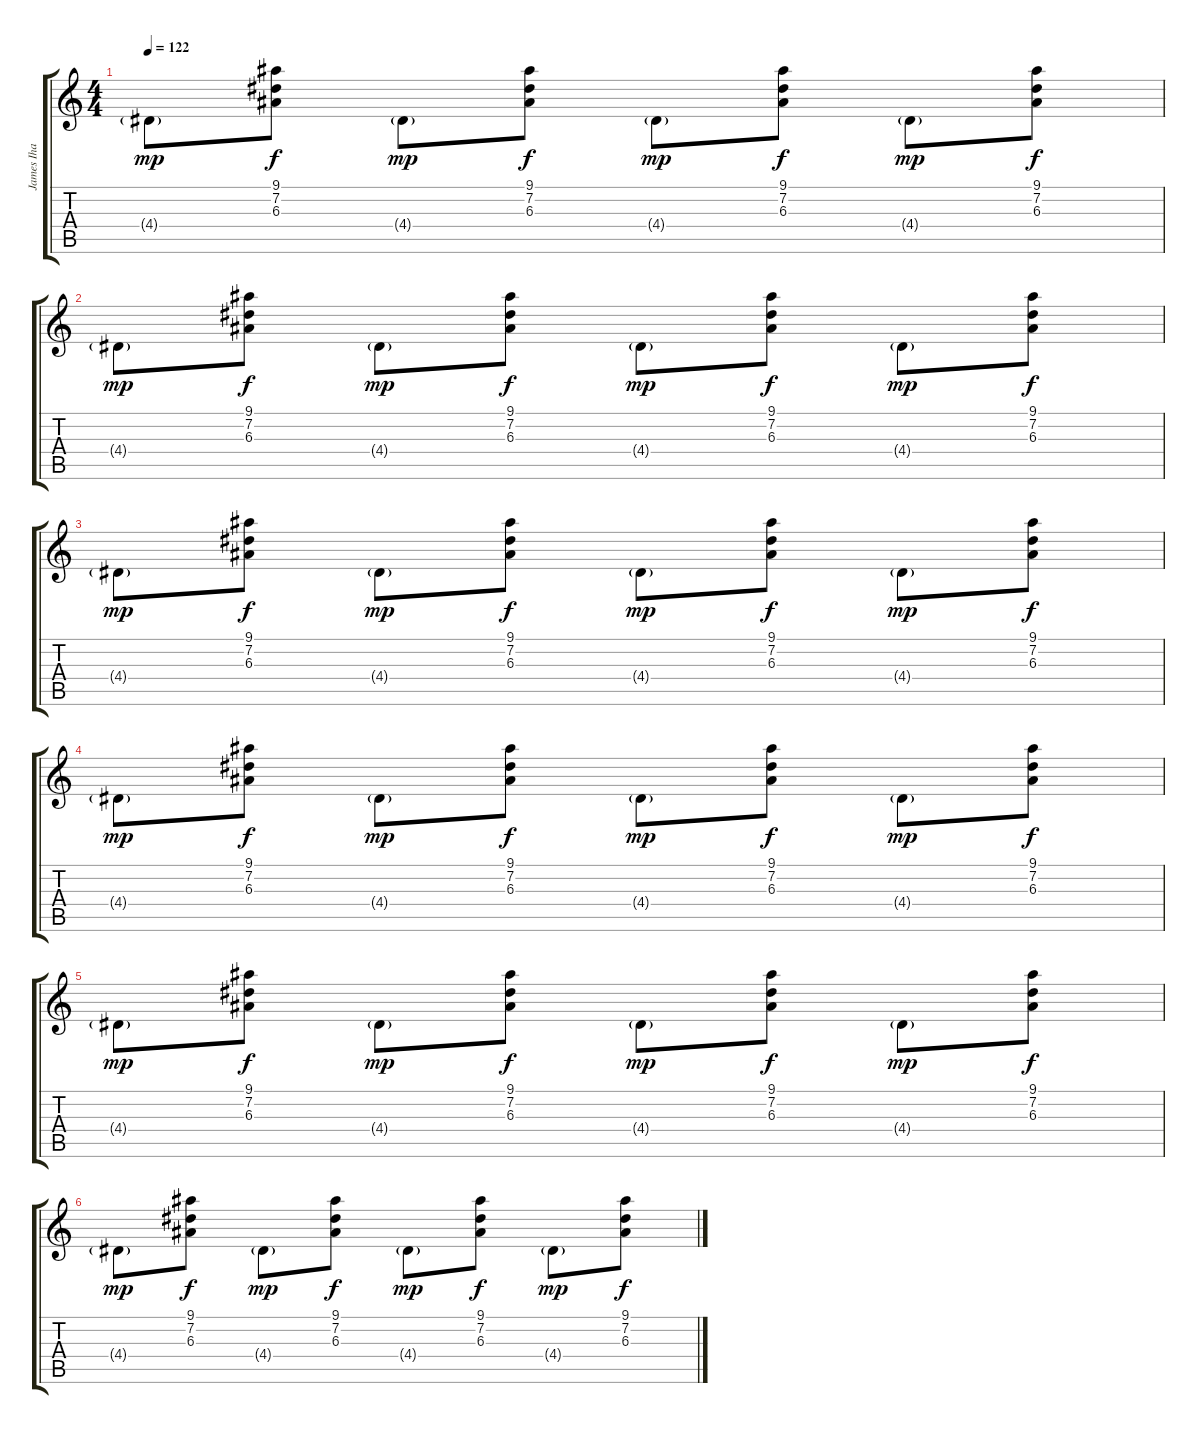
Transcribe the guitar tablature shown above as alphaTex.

\track ("James Iha" "James Iha") {instrument acousticguitarnylon}
\staff {score tabs}
\tuning (Db4 Ab3 E3 B2 Gb2 Db2) {hide}
\ts (4 4)
\tempo 122
\clef g2
\ks c
4.4{g}.8{dy mp} (9.1 7.2 6.3).8{dy f} 4.4{g}.8{dy mp} (9.1 7.2 6.3).8{dy f} 4.4{g}.8{dy mp} (9.1 7.2 6.3).8{dy f} 4.4{g}.8{dy mp} (9.1 7.2 6.3).8{dy f} |
4.4{g}.8{dy mp} (9.1 7.2 6.3).8{dy f} 4.4{g}.8{dy mp} (9.1 7.2 6.3).8{dy f} 4.4{g}.8{dy mp} (9.1 7.2 6.3).8{dy f} 4.4{g}.8{dy mp} (9.1 7.2 6.3).8{dy f} |
4.4{g}.8{dy mp volume 2} (9.1 7.2 6.3).8{dy f} 4.4{g}.8{dy mp} (9.1 7.2 6.3).8{dy f} 4.4{g}.8{dy mp} (9.1 7.2 6.3).8{dy f} 4.4{g}.8{dy mp} (9.1 7.2 6.3).8{dy f} |
4.4{g}.8{dy mp} (9.1 7.2 6.3).8{dy f} 4.4{g}.8{dy mp} (9.1 7.2 6.3).8{dy f} 4.4{g}.8{dy mp} (9.1 7.2 6.3).8{dy f} 4.4{g}.8{dy mp} (9.1 7.2 6.3).8{dy f} |
4.4{g}.8{dy mp} (9.1 7.2 6.3).8{dy f} 4.4{g}.8{dy mp} (9.1 7.2 6.3).8{dy f} 4.4{g}.8{dy mp} (9.1 7.2 6.3).8{dy f} 4.4{g}.8{dy mp} (9.1 7.2 6.3).8{dy f} |
4.4{g}.8{dy mp} (9.1 7.2 6.3).8{dy f} 4.4{g}.8{dy mp} (9.1 7.2 6.3).8{dy f} 4.4{g}.8{dy mp} (9.1 7.2 6.3).8{dy f} 4.4{g}.8{dy mp} (9.1 7.2 6.3).8{dy f}
